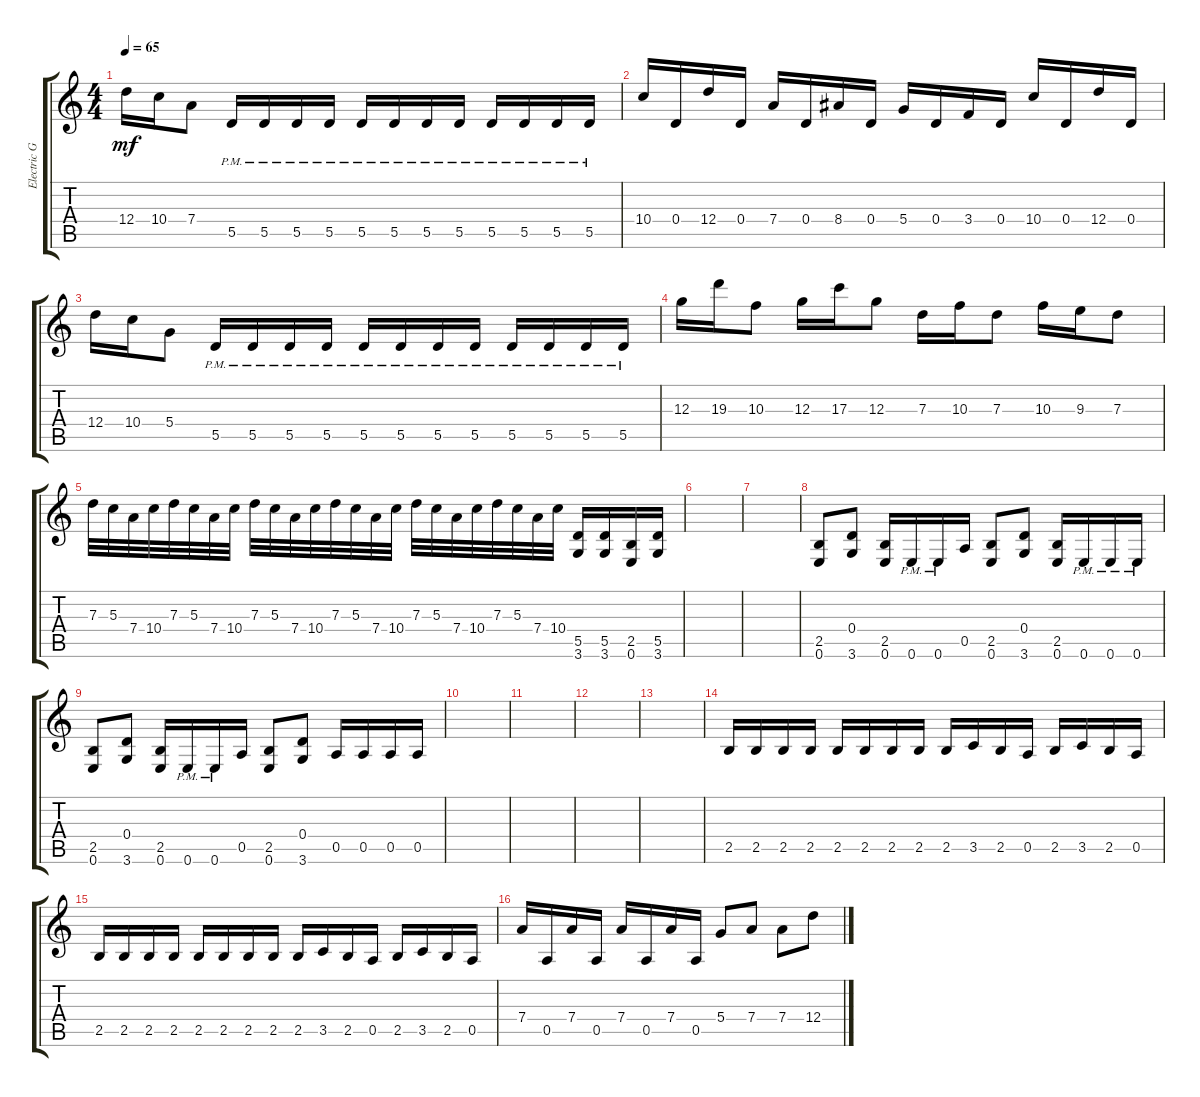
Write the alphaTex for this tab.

\track ("Electric Guitar 2" "Electric G") {instrument distortionguitar}
\staff {score tabs}
\tuning (E4 B3 G3 D3 A2 E2) {hide}
\ts (4 4)
\tempo 65
\clef g2
\ks c
12.4.16{dy mf} 10.4.16 7.4.8 5.5{pm}.16 5.5{pm}.16 5.5{pm}.16 5.5{pm}.16 5.5{pm}.16 5.5{pm}.16 5.5{pm}.16 5.5{pm}.16 5.5{pm}.16 5.5{pm}.16 5.5{pm}.16 5.5{pm}.16 |
10.4.16 0.4.16 12.4.16 0.4.16 7.4.16 0.4.16 8.4.16 0.4.16 5.4.16 0.4.16 3.4.16 0.4.16 10.4.16 0.4.16 12.4.16 0.4.16 |
12.4.16 10.4.16 5.4.8 5.5{pm}.16 5.5{pm}.16 5.5{pm}.16 5.5{pm}.16 5.5{pm}.16 5.5{pm}.16 5.5{pm}.16 5.5{pm}.16 5.5{pm}.16 5.5{pm}.16 5.5{pm}.16 5.5{pm}.16 |
12.3.16 19.3.16 10.3.8 12.3.16 17.3.16 12.3.8 7.3.16 10.3.16 7.3.8 10.3.16 9.3.16 7.3.8 |
7.3.32 5.3.32 7.4.32 10.4.32 7.3.32 5.3.32 7.4.32 10.4.32 7.3.32 5.3.32 7.4.32 10.4.32 7.3.32 5.3.32 7.4.32 10.4.32 7.3.32 5.3.32 7.4.32 10.4.32 7.3.32 5.3.32 7.4.32 10.4.32 (5.5 3.6).16 (5.5 3.6).16 (2.5 0.6).16 (5.5 3.6).16 |
|
|
(2.5 0.6).8 (0.4 3.6).8 (2.5 0.6).16 0.6{pm}.16 0.6{pm}.16 0.5.16 (2.5 0.6).8 (0.4 3.6).8 (2.5 0.6).16 0.6{pm}.16 0.6{pm}.16 0.6{pm}.16 |
(2.5 0.6).8 (0.4 3.6).8 (2.5 0.6).16 0.6{pm}.16 0.6{pm}.16 0.5.16 (2.5 0.6).8 (0.4 3.6).8 0.5.16 0.5.16 0.5.16 0.5.16 |
|
|
|
|
2.5.16 2.5.16 2.5.16 2.5.16 2.5.16 2.5.16 2.5.16 2.5.16 2.5.16 3.5.16 2.5.16 0.5.16 2.5.16 3.5.16 2.5.16 0.5.16 |
2.5.16 2.5.16 2.5.16 2.5.16 2.5.16 2.5.16 2.5.16 2.5.16 2.5.16 3.5.16 2.5.16 0.5.16 2.5.16 3.5.16 2.5.16 0.5.16 |
7.4.16 0.5.16 7.4.16 0.5.16 7.4.16 0.5.16 7.4.16 0.5.16 5.4.8 7.4.8 7.4.8 12.4.8
